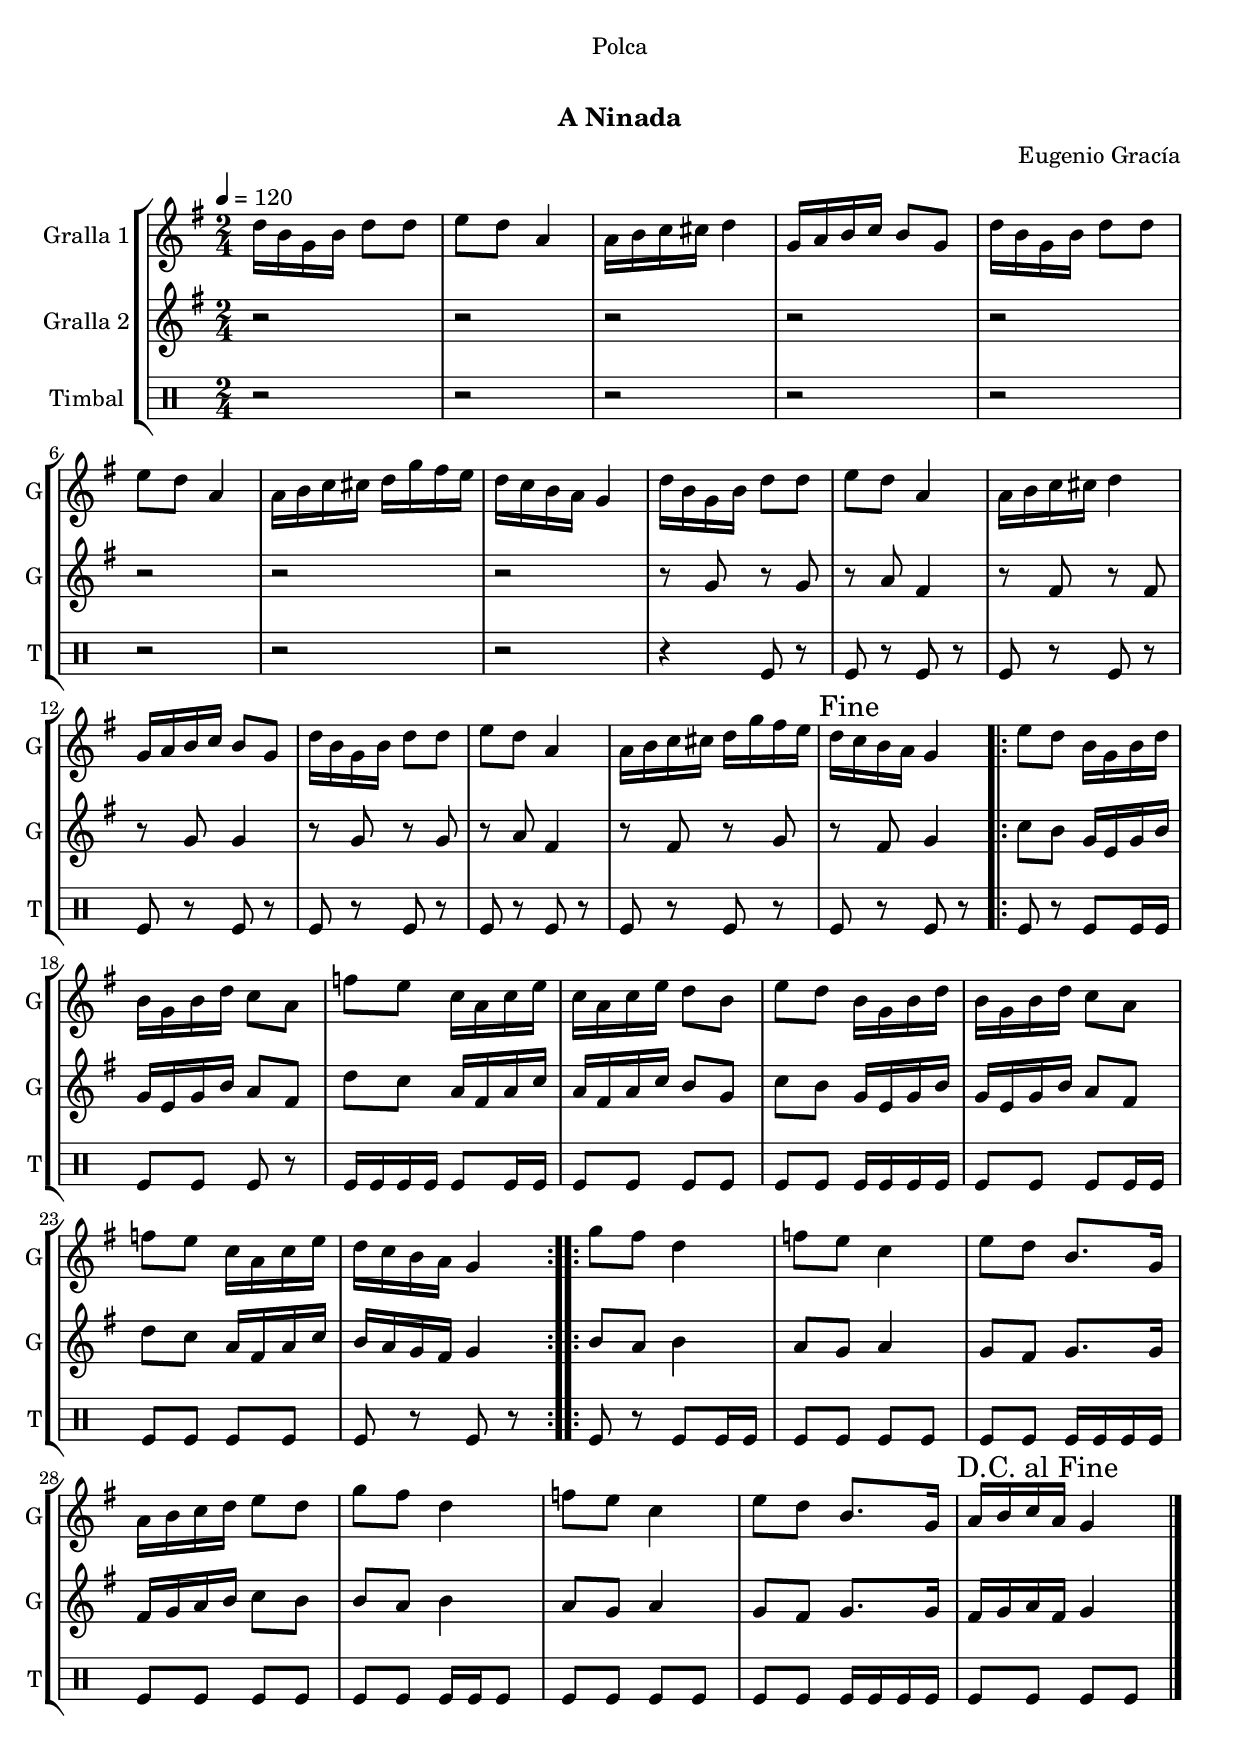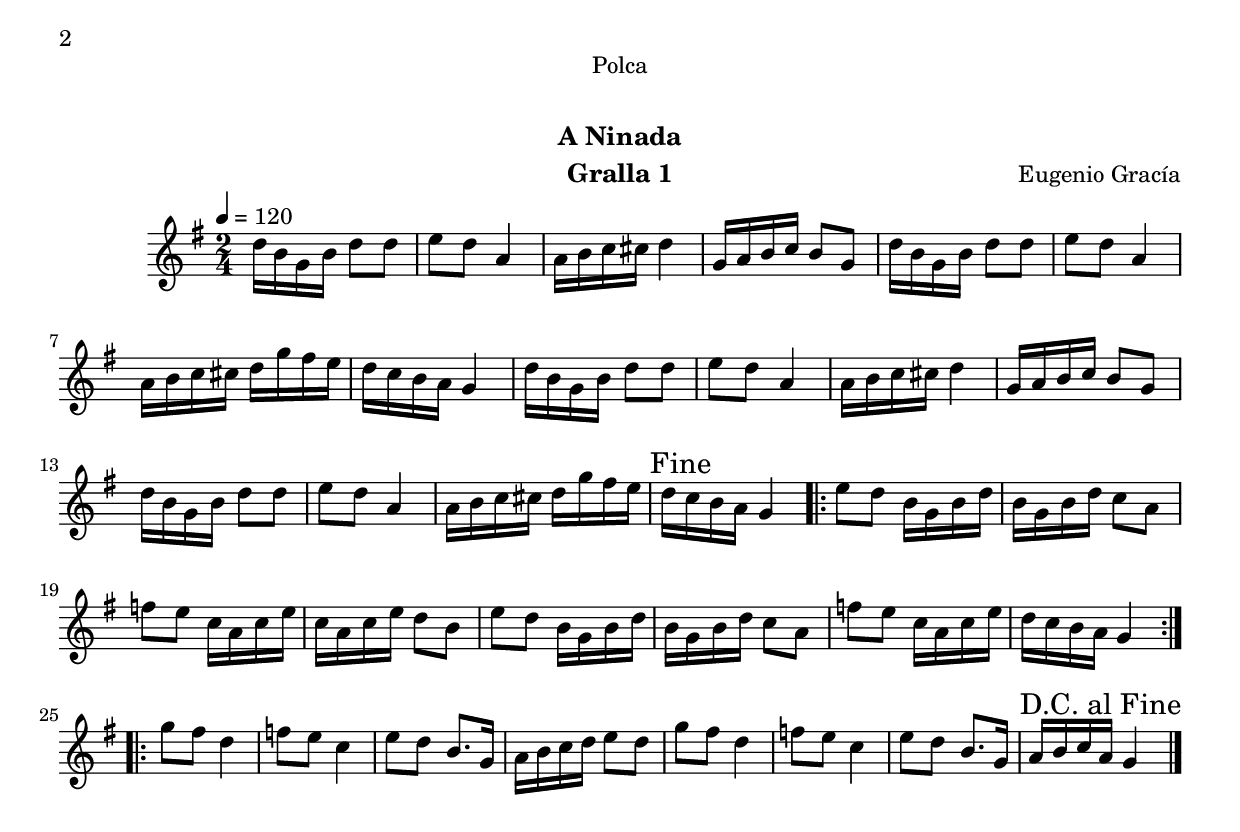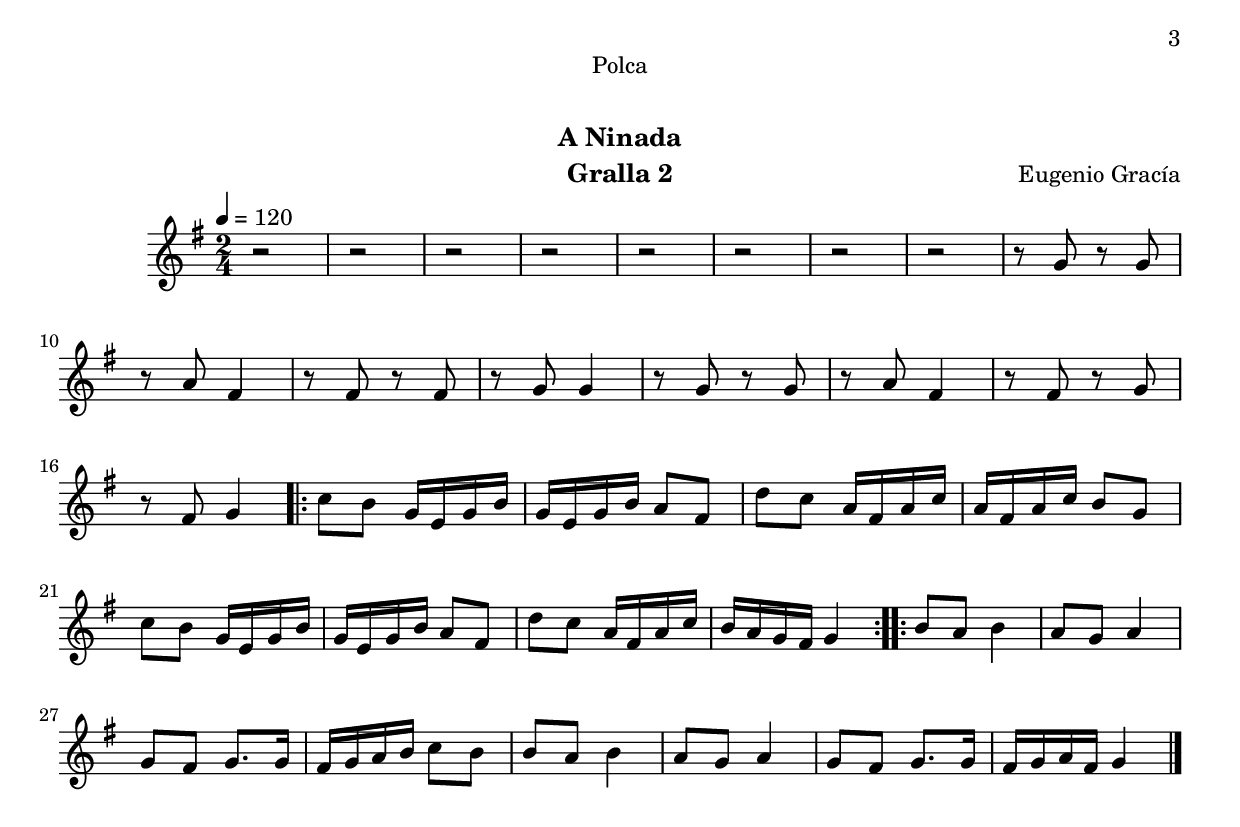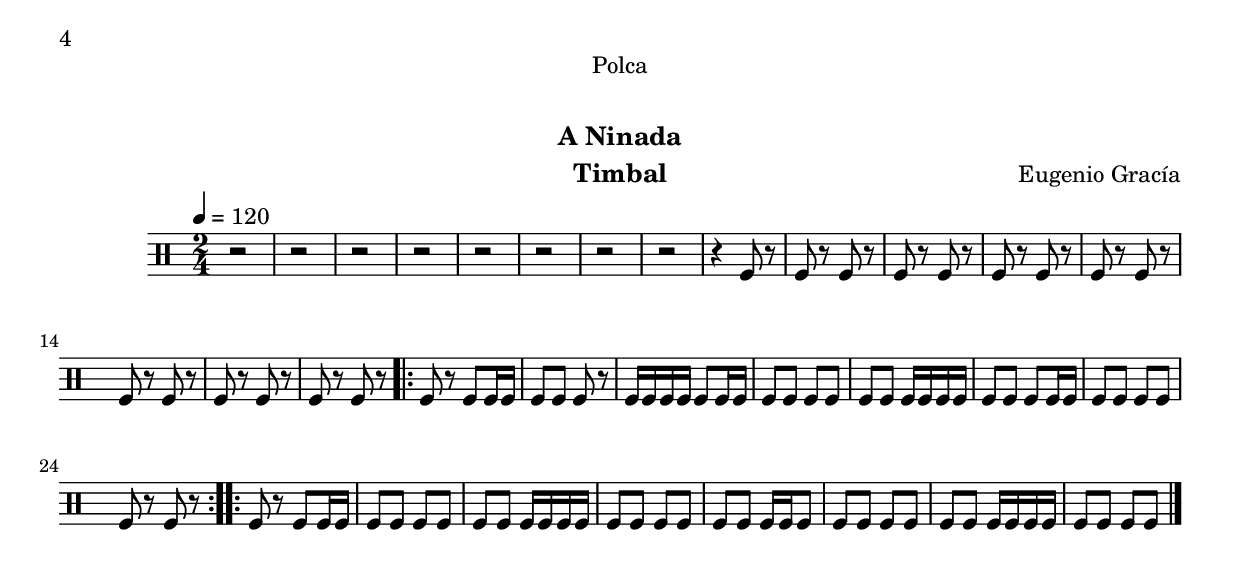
\version "2.16.0"

\header {
  dedication="Polca"
  title="  "
  subtitle="A Ninada"
  subsubtitle=""
  poet=""
  meter=""
  piece=""
  composer="Eugenio Gracía"
  arranger=""
  opus=""
  instrument=""
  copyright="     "
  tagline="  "
}

liniaroAa =
\relative d''
{
  \tempo 4=120
  \clef treble
  \key g \major
  \time 2/4
  d16 b g b d8 d  |
  e8 d a4  |
  a16 b c cis d4  |
  g,16 a b c b8 g  |
  %05
  d'16 b g b d8 d  |
  e8 d a4  |
  a16 b c cis d g fis e  |
  d16 c b a g4  |
  d'16 b g b d8 d  |
  %10
  e8 d a4  |
  a16 b c cis d4  |
  g,16 a b c b8 g  |
  d'16 b g b d8 d  |
  e8 d a4  |
  %15
  a16 b c cis d g fis e  |
  \mark "Fine" d16 c b a g4  |
  \repeat volta 2 { e'8 d b16 g b d  |
  b16 g b d c8 a  |
  f'8 e c16 a c e  |
  %20
  c16 a c e d8 b  |
  e8 d b16 g b d  |
  b16 g b d c8 a  |
  f'8 e c16 a c e  |
  d16 c b a g4  | }
  %25
  \repeat volta 2 { g'8 fis d4  |
  f8 e c4  |
  e8 d b8. g16  |
  a16 b c d e8 d  |
  g8 fis d4  |
  %30
  f8 e c4  |
  e8 d b8. g16  |
  \mark "D.C. al Fine" a16 b c a g4  \bar "|."
  }
}

liniaroAb =
\relative g'
{
  \tempo 4=120
  \clef treble
  \key g \major
  \time 2/4
  r2  |
  r2  |
  r2  |
  r2  |
  %05
  r2  |
  r2  |
  r2  |
  r2  |
  r8 g r g  |
  %10
  r8 a fis4  |
  r8 fis r fis  |
  r8 g g4  |
  r8 g r g  |
  r8 a fis4  |
  %15
  r8 fis r g  |
  r8 fis g4  |
  \repeat volta 2 { c8 b g16 e g b  |
  g16 e g b a8 fis  |
  d'8 c a16 fis a c  |
  %20
  a16 fis a c b8 g  |
  c8 b g16 e g b  |
  g16 e g b a8 fis  |
  d'8 c a16 fis a c  |
  b16 a g fis g4  | }
  %25
  \repeat volta 2 { b8 a b4  |
  a8 g a4  |
  g8 fis g8. g16  |
  fis16 g a b c8 b  |
  b8 a b4  |
  %30
  a8 g a4  |
  g8 fis g8. g16  |
  fis16 g a fis g4  \bar "|."
  }
}

liniaroAc =
\drummode
{
  \tempo 4=120
  \time 2/4
  r2  |
  r2  |
  r2  |
  r2  |
  %05
  r2  |
  r2  |
  r2  |
  r2  |
  r4 tomfl8 r  |
  %10
  tomfl8 r tomfl r  |
  tomfl8 r tomfl r  |
  tomfl8 r tomfl r  |
  tomfl8 r tomfl r  |
  tomfl8 r tomfl r  |
  %15
  tomfl8 r tomfl r  |
  tomfl8 r tomfl r  |
  \repeat volta 2 { tomfl8 r tomfl tomfl16 tomfl  |
  tomfl8 tomfl tomfl r  |
  tomfl16 tomfl tomfl tomfl tomfl8 tomfl16 tomfl  |
  %20
  tomfl8 tomfl tomfl tomfl  |
  tomfl8 tomfl tomfl16 tomfl tomfl tomfl  |
  tomfl8 tomfl tomfl tomfl16 tomfl  |
  tomfl8 tomfl tomfl tomfl  |
  tomfl8 r tomfl r  | }
  %25
  \repeat volta 2 { tomfl8 r tomfl tomfl16 tomfl  |
  tomfl8 tomfl tomfl tomfl  |
  tomfl8 tomfl tomfl16 tomfl tomfl tomfl  |
  tomfl8 tomfl tomfl tomfl  |
  tomfl8 tomfl tomfl16 tomfl tomfl8  |
  %30
  tomfl8 tomfl tomfl tomfl  |
  tomfl8 tomfl tomfl16 tomfl tomfl tomfl  |
  tomfl8 tomfl tomfl tomfl  \bar "|."
  }
}

\bookpart {
  \score {
    \new StaffGroup {
      \override Score.RehearsalMark #'self-alignment-X = #LEFT
      <<
        \new Staff \with {instrumentName = #"Gralla 1" shortInstrumentName = #"G"} \liniaroAa
        \new Staff \with {instrumentName = #"Gralla 2" shortInstrumentName = #"G"} \liniaroAb
        \new DrumStaff \with {instrumentName = #"Timbal" shortInstrumentName = #"T"} \liniaroAc
      >>
    }
    \layout {}
  }\score { \unfoldRepeats
    \new StaffGroup {
      \override Score.RehearsalMark #'self-alignment-X = #LEFT
      <<
        \new Staff \with {instrumentName = #"Gralla 1" shortInstrumentName = #"G"} \liniaroAa
        \new Staff \with {instrumentName = #"Gralla 2" shortInstrumentName = #"G"} \liniaroAb
        \new DrumStaff \with {instrumentName = #"Timbal" shortInstrumentName = #"T"} \liniaroAc
      >>
    }
    \midi {}
  }
}

\bookpart {
  \header {instrument="Gralla 1"}
  \score {
    \new StaffGroup {
      \override Score.RehearsalMark #'self-alignment-X = #LEFT
      <<
        \new Staff \liniaroAa
      >>
    }
    \layout {}
  }\score { \unfoldRepeats
    \new StaffGroup {
      \override Score.RehearsalMark #'self-alignment-X = #LEFT
      <<
        \new Staff \liniaroAa
      >>
    }
    \midi {}
  }
}

\bookpart {
  \header {instrument="Gralla 2"}
  \score {
    \new StaffGroup {
      \override Score.RehearsalMark #'self-alignment-X = #LEFT
      <<
        \new Staff \liniaroAb
      >>
    }
    \layout {}
  }\score { \unfoldRepeats
    \new StaffGroup {
      \override Score.RehearsalMark #'self-alignment-X = #LEFT
      <<
        \new Staff \liniaroAb
      >>
    }
    \midi {}
  }
}

\bookpart {
  \header {instrument="Timbal"}
  \score {
    \new StaffGroup {
      \override Score.RehearsalMark #'self-alignment-X = #LEFT
      <<
        \new DrumStaff \liniaroAc
      >>
    }
    \layout {}
  }\score { \unfoldRepeats
    \new StaffGroup {
      \override Score.RehearsalMark #'self-alignment-X = #LEFT
      <<
        \new DrumStaff \liniaroAc
      >>
    }
    \midi {}
  }
}

